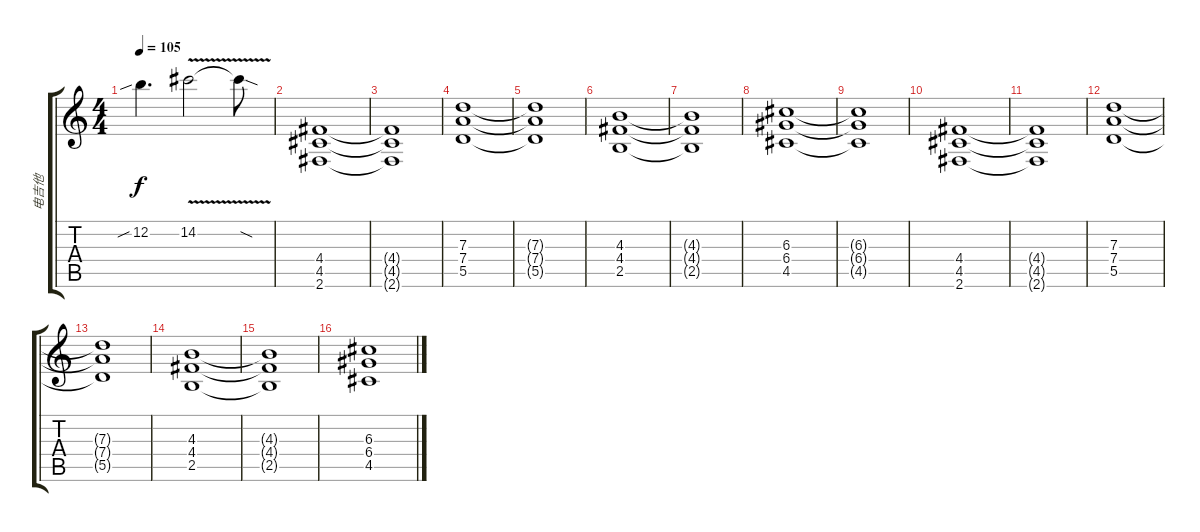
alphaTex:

\track ("电吉他" "电吉他") {instrument distortionguitar}
\staff {score tabs}
\tuning (E4 B3 G3 D3 A2 E2) {hide}
\ts (4 4)
\tempo 105
\clef g2
\ks c
12.2{sib}.4{d dy f volume 8} 14.2{v}.2 14.2{sod t}.8 |
(4.4 4.5 2.6).1 |
(4.4{t} 4.5{t} 2.6{t}).1 |
(7.3 7.4 5.5).1 |
(7.3{t} 7.4{t} 5.5{t}).1 |
(4.3 4.4 2.5).1 |
(4.3{t} 4.4{t} 2.5{t}).1 |
(6.3 6.4 4.5).1 |
(6.3{t} 6.4{t} 4.5{t}).1 |
(4.4 4.5 2.6).1 |
(4.4{t} 4.5{t} 2.6{t}).1 |
(7.3 7.4 5.5).1 |
(7.3{t} 7.4{t} 5.5{t}).1 |
(4.3 4.4 2.5).1 |
(4.3{t} 4.4{t} 2.5{t}).1 |
(6.3 6.4 4.5).1
